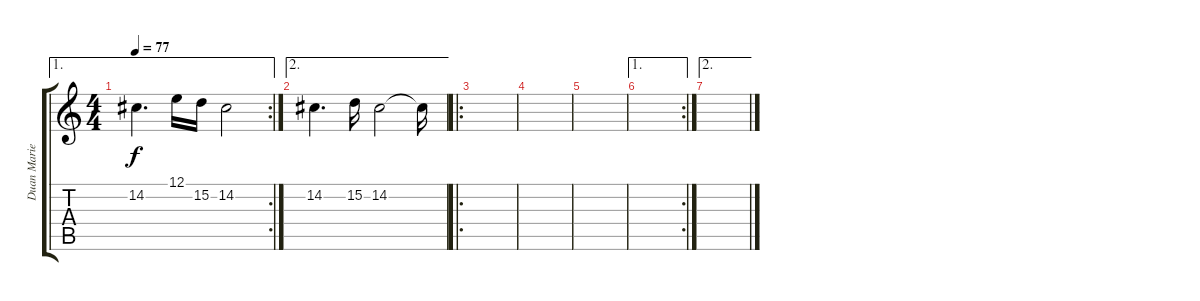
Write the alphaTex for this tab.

\track ("Duan Marie" "Duan Marie") {instrument voiceoohs}
\staff {score tabs}
\tuning (E4 B3 G3 D3 A2 E2) {hide}
\ae 1
\rc 2
\ts (4 4)
\tempo 77
\clef g2
\ks c
14.2.4{d dy f} 12.1.16{volume 7 instrument synthvoice} 15.2.16 14.2.2 |
\ae 2
14.2.4{d} 15.2.16{volume 7 instrument synthvoice} 14.2.2 14.2{t}.16 |
\ro
|
|
|
\ae 1
\rc 2
|
\ae 2
